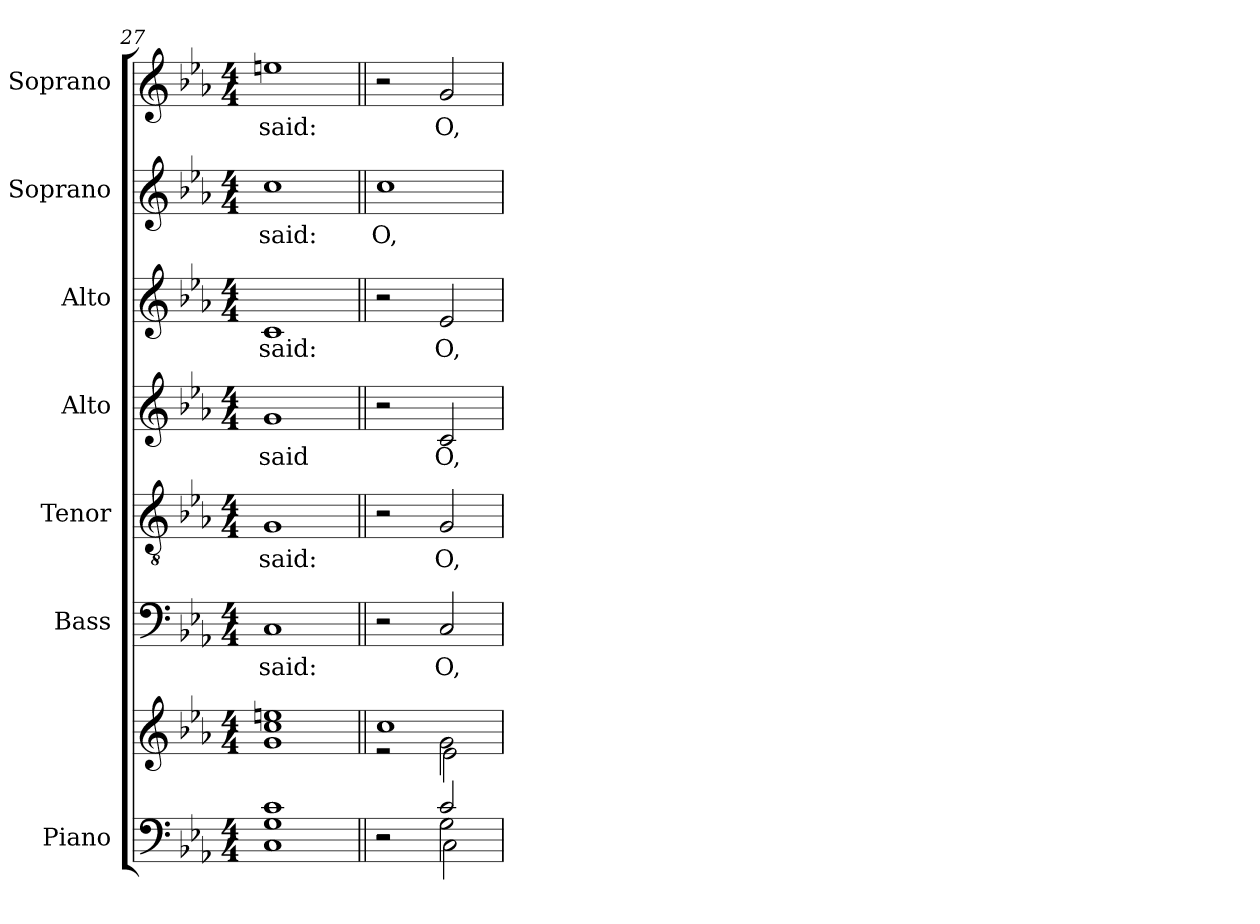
**kern	**kern	**kern	**text	**kern	**text	**kern	**text	**kern	**text	**kern	**text	**kern	**text
*part7	*part7	*part6	*part6	*part5	*part5	*part4	*part4	*part3	*part3	*part2	*part2	*part1	*part1
*staff8	*staff7	*staff6	*staff6	*staff5	*staff5	*staff4	*staff4	*staff3	*staff3	*staff2	*staff2	*staff1	*staff1
*I"Piano	*	*I"Bass	*	*I"Tenor	*	*I"Alto	*	*I"Alto	*	*I"Soprano	*	*I"Soprano	*
*	*	*I'B.	*	*I'T.	*	*	*	*I'A.	*	*	*	*I'S.	*
*clefF4	*clefG2	*clefF4	*	*clefGv2	*	*clefG2	*	*clefG2	*	*clefG2	*	*clefG2	*
*	*	*	*	*ITrd7c12	*	*	*	*	*	*	*	*	*
*k[b-e-a-]	*k[b-e-a-]	*k[b-e-a-]	*	*k[b-e-a-]	*	*k[b-e-a-]	*	*k[b-e-a-]	*	*k[b-e-a-]	*	*k[b-e-a-]	*
*E-:	*E-:	*E-:	*	*E-:	*	*E-:	*	*E-:	*	*E-:	*	*E-:	*
*M4/4	*M4/4	*M4/4	*	*M4/4	*	*M4/4	*	*M4/4	*	*M4/4	*	*M4/4	*
=27	=27	=27	=27	=27	=27	=27	=27	=27	=27	=27	=27	=27	=27
*^	*^	*	*	*	*	*	*	*	*	*	*	*	*
*	*^	*	*^	*	*	*	*	*	*	*	*	*	*	*	*
!	!	!	!	!	!	!	!LO:LY:b:color=#000000	!	!	!	!	!	!	!	!	!	!
!	!	!	!	!	!	!	!	!	!LO:LY:b:color=#000000	!	!	!	!	!	!	!	!
!	!	!	!	!	!	!	!	!	!	!	!LO:LY:b:color=#000000	!	!	!	!	!	!
!	!	!	!	!	!	!	!	!	!	!	!	!	!LO:LY:b:color=#000000	!	!	!	!
!	!	!	!	!	!	!	!	!	!	!	!	!	!	!	!LO:LY:b:color=#000000	!	!
!	!	!	!	!	!	!	!	!	!	!	!	!	!	!	!	!	!LO:LY:b:color=#000000
1ci	1Gi	1Ci	1cci	1eeni	1gi	1Ci	said:	1GGi	said:	1gi	said	1ci	said:	1cci	said:	1eeni	said:
=28||	=28||	=28||	=28||	=28||	=28||	=28||	=28||	=28||	=28||	=28||	=28||	=28||	=28||	=28||	=28||	=28||	=28||
!	!	!	!	!	!	!	!	!	!	!	!	!	!	!	!LO:LY:b:color=#000000	!	!
2r	2r	2r	1cci	2r	2ryy	2r	.	2r	.	2r	.	2r	.	1cci	O,	2r	.
!	!	!	!	!	!	!	!LO:LY:b:color=#000000	!	!	!	!	!	!	!	!	!	!
!	!	!	!	!	!	!	!	!	!LO:LY:b:color=#000000	!	!	!	!	!	!	!	!
!	!	!	!	!	!	!	!	!	!	!	!LO:LY:b:color=#000000	!	!	!	!	!	!
!	!	!	!	!	!	!	!	!	!	!	!	!	!LO:LY:b:color=#000000	!	!	!	!
!	!	!	!	!	!	!	!	!	!	!	!	!	!	!	!	!	!LO:LY:b:color=#000000
2ci/	2Gi\	2Ci\	.	2gi\	2e-i\	2Ci/	O,	2GGi/	O,	2ci/	O,	2e-i/	O,	.	.	2gi/	O,
*v	*v	*v	*	*	*	*	*	*	*	*	*	*	*	*	*	*	*
*	*v	*v	*v	*	*	*	*	*	*	*	*	*	*	*	*
=	=	=	=	=	=	=	=	=	=	=	=	=	=
*-	*-	*-	*-	*-	*-	*-	*-	*-	*-	*-	*-	*-	*-
